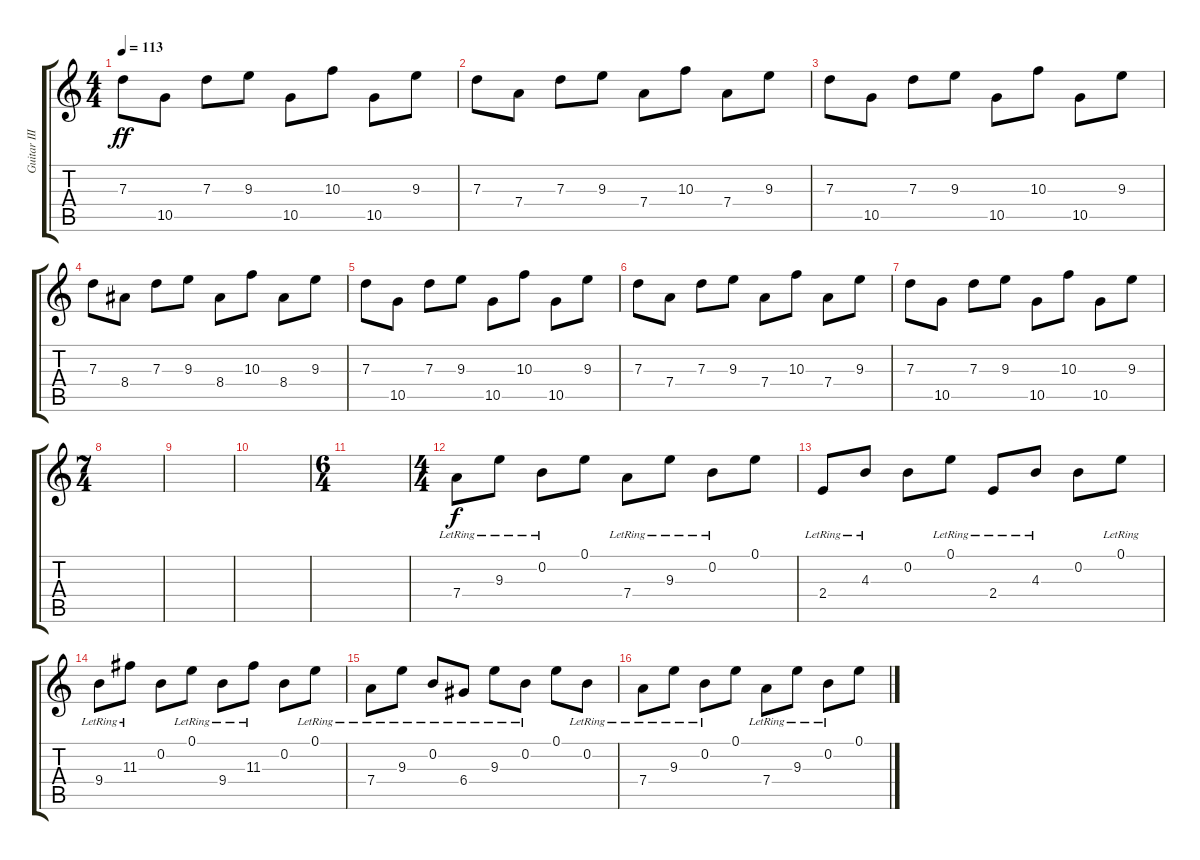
\track ("Guitar III" "Guitar III") {instrument acousticguitarsteel}
\staff {score tabs}
\tuning (E4 B3 G3 D3 A2 E2) {hide}
\ts (4 4)
\tempo 113
\clef g2
\ks c
7.3.8{dy ff} 10.5.8 7.3.8 9.3.8 10.5.8 10.3.8 10.5.8 9.3.8 |
7.3.8 7.4.8 7.3.8 9.3.8 7.4.8 10.3.8 7.4.8 9.3.8 |
7.3.8 10.5.8 7.3.8 9.3.8 10.5.8 10.3.8 10.5.8 9.3.8 |
7.3.8 8.4.8 7.3.8 9.3.8 8.4.8 10.3.8 8.4.8 9.3.8 |
7.3.8 10.5.8 7.3.8 9.3.8 10.5.8 10.3.8 10.5.8 9.3.8 |
7.3.8 7.4.8 7.3.8 9.3.8 7.4.8 10.3.8 7.4.8 9.3.8 |
7.3.8 10.5.8 7.3.8 9.3.8 10.5.8 10.3.8 10.5.8 9.3.8 |
\ts (7 4)
|
|
|
\ts (6 4)
|
\ts (4 4)
7.4{lr}.8{dy f} 9.3{lr}.8 0.2{lr}.8 0.1.8 7.4{lr}.8 9.3{lr}.8 0.2{lr}.8 0.1.8 |
2.4{lr}.8 4.3{lr}.8 0.2.8 0.1{lr}.8 2.4{lr}.8 4.3{lr}.8 0.2.8 0.1{lr}.8 |
9.4{lr}.8 11.3{lr}.8 0.2.8 0.1{lr}.8 9.4{lr}.8 11.3{lr}.8 0.2.8 0.1{lr}.8 |
7.4{lr}.8 9.3{lr}.8 0.2{lr}.8 6.4{lr}.8 9.3{lr}.8 0.2{lr}.8 0.1.8 0.2{lr}.8 |
7.4{lr}.8 9.3{lr}.8 0.2{lr}.8 0.1.8 7.4{lr}.8 9.3{lr}.8 0.2{lr}.8 0.1.8
